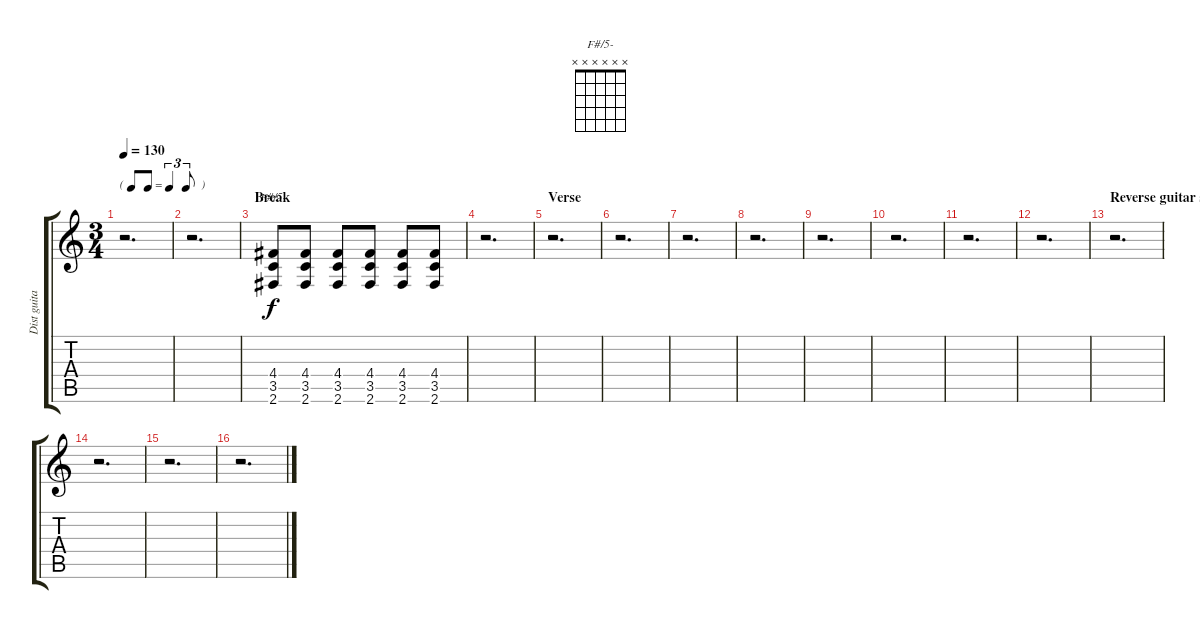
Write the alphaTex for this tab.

\track ("Dist guitar" "Dist guita") {instrument distortionguitar}
\staff {score tabs}
\tuning (E4 B3 G3 D3 A2 E2) {hide}
\chord ("F#/5-" x x x x x x) {firstfret 0}
\ts (3 4)
\tf triplet8th
\tempo 130
\clef g2
\ks c
r.2{d dy f} |
r.2{d} |
\section ("" "Break")
(4.4 3.5 2.6).8{ch "F#/5-"} (4.4 3.5 2.6).8 (4.4 3.5 2.6).8 (4.4 3.5 2.6).8 (4.4 3.5 2.6).8 (4.4 3.5 2.6).8 |
r.2{d} |
\section ("" "Verse")
r.2{d} |
r.2{d} |
r.2{d} |
r.2{d} |
r.2{d} |
r.2{d} |
r.2{d} |
r.2{d} |
\section ("" "Reverse guitar solo")
r.2{d} |
r.2{d} |
r.2{d} |
r.2{d}
